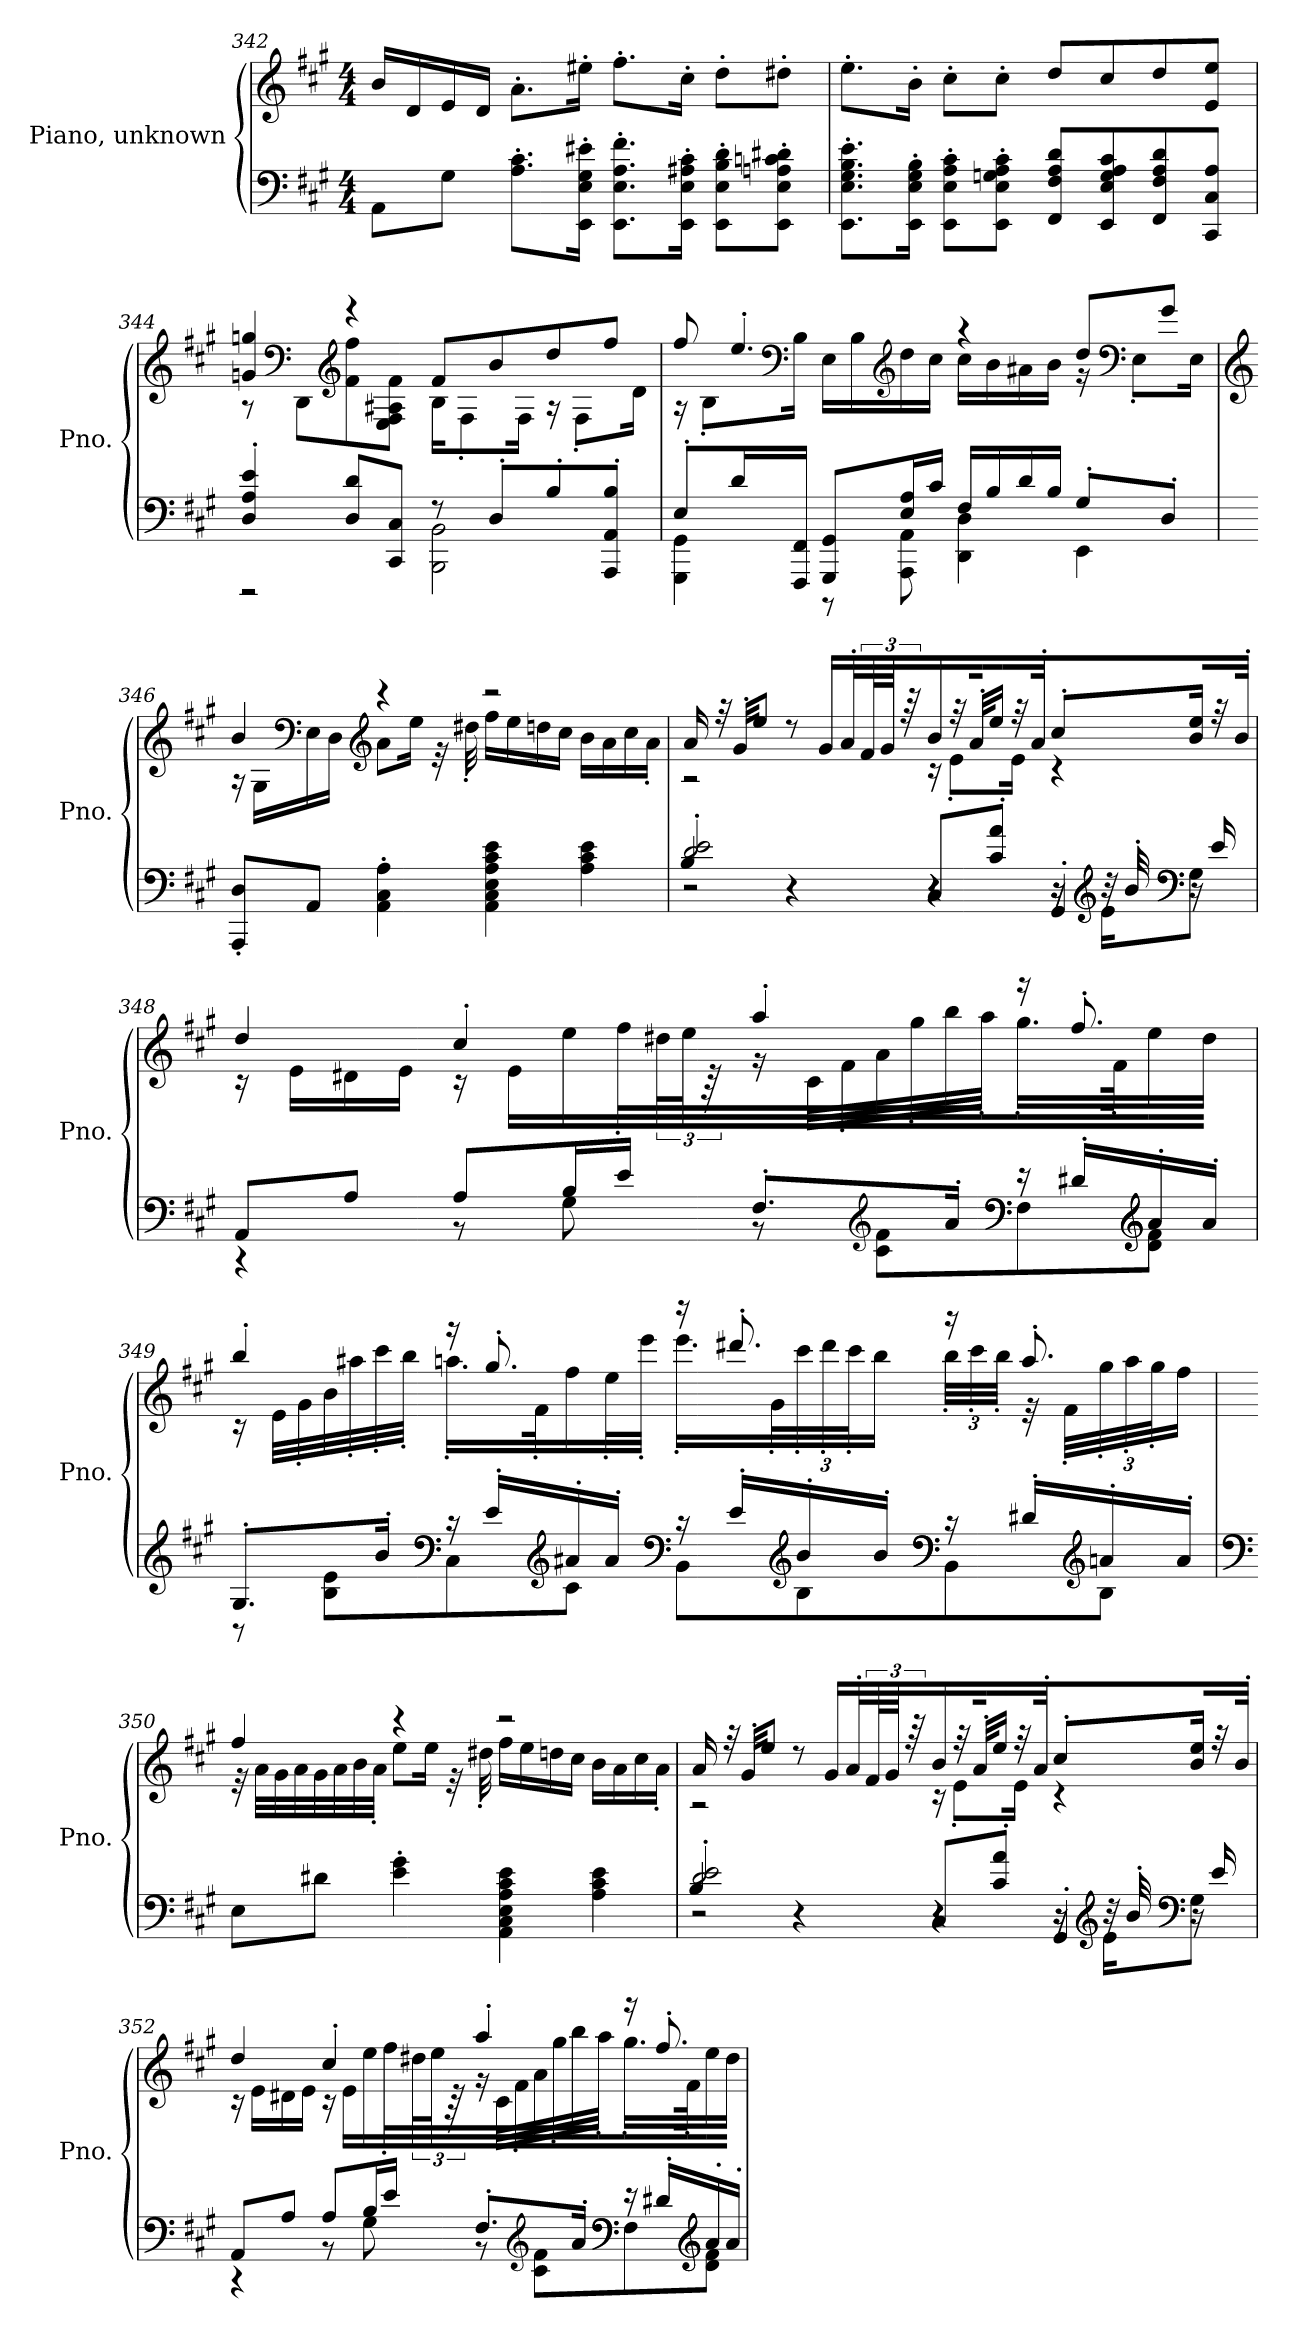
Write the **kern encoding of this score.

**kern	**kern
*part1	*part1
*staff2	*staff1
*I"Piano, unknown	*
*I'Pno.	*
*clefF4	*clefG2
*k[f#c#g#]	*k[f#c#g#]
*M4/4	*M4/4
=342	=342
8AA\L	16b/LL
.	16d/
8G#\J	16e/
.	16d/JJ
8.A\' 8.c#\'L	8.a'\L
16EE\' 16E\' 16G#\' 16e#X\'Jk	16ee#X'\Jk
8.EE\' 8.E\' 8.A\' 8.f#\'L	8.ff#'\L
16EE\' 16E\' 16A#X\' 16c#\'Jk	16cc#'\Jk
8EE\' 8E\' 8B\' 8d\'L	8dd'\L
8EE\' 8E\' 8An\' 8cn\' 8d#X\'J	8dd#X'\J
!!LO:LB:g=z
=343	=343
8.EE\' 8.E\' 8.G#\' 8.B\' 8.e\'L	8.ee'\L
16EE\' 16E\' 16G#\' 16B\'Jk	16b'\Jk
8EE\' 8E\' 8A\' 8c#\'L	8cc#'\L
8EE\' 8E\' 8Gn\' 8A\' 8c#\'J	8cc#'\J
8FF#/ 8F#/ 8A/ 8d/L	8dd/L
8EE/ 8E/ 8G/ 8A/ 8c#/	8cc#/
8FF#/ 8F#/ 8A/ 8d/	8dd/
8CC#/ 8C#/ 8A/J	8e/ 8ee/J
=344	=344
*^	*^
4D/' 4A/' 4e/'	2r	4gn/ 4ggn/	8r
*	*	*clefF4	*
.	.	.	8DD\L
*	*	*clefG2	*
8D/ 8d/L	.	4r	8f#\ 8ff#\
8CC#/ 8C#/J	.	.	8E\ 8F#\ 8A#X\ 8f#\J
8r	2BBB\ 2BB\	8f#/L	16B\KL
.	.	.	8F#'\
8D'/L	.	8b/	.
.	.	.	16F#\Jk
8B'/	.	8dd/	16r
.	.	.	8F#'\L
8AAA/' 8AA/' 8B/'J	.	8ff#/J	.
.	.	.	16d\Jk
!!LO:LB:g=z	!!
=345	=345	=345	=345
8E'/L	4GGG#\ 4GG#\	8ff#/	16r
.	.	.	8B'\L
16d/L	.	4.ee'/	.
*	*	*clefF4	*
16FFF#/ 16FF#/JJ	.	.	16B\Jk
8GGG#/ 8GG#/L	8r	.	16E\LL
.	.	.	16B\
*	*	*clefG2	*
16E/ 16A/L	8AAA\ 8AA\	.	16dd\
16c#/JJ	.	.	16cc#\JJ
16F#/LL	4DD\ 4D\	4r	16cc#\LL
16B/	.	.	16b\
16d/	.	.	16a#X\
16B/JJ	.	.	16b\JJ
8G#'/L	4EE\	8dd/L	16r
*	*	*clefF4	*
.	.	.	8E'\L
8D'/J	.	8g#/J	.
.	.	.	16E\Jk
*v	*v	*	*
!!LO:LB:g=z	!!
=346	=346	=346
*	*clefG2	*
8AAA/' 8D/'L	4b/	16r
.	.	16G#\LL
*	*clefF4	*
8AA/J	.	16E\
.	.	16D\JJ
*	*clefG2	*
4AA\' 4C#\' 4A\'	4r	8a\L
.	.	16ee\Jk
.	.	32r
.	.	32dd#X'\
4AA\ 4C#\ 4E\ 4A\ 4c#\ 4e\	2r	16ff#\LL
.	.	16ee\
.	.	16ddn\
.	.	16cc#\JJ
4A\ 4c#\ 4e\	.	16b\LL
.	.	16a\
.	.	16cc#\
.	.	16a'\JJ
!!LO:LB:g=z	!!
=347	=347	=347
*^	*	*
*	*^	*	*
2d/' 2e/'	2r	4B/	16a/	2r
.	.	.	32r	.
.	.	.	32g#'/KKL	.
.	.	.	8ee/J	.
.	.	4r	8r	.
.	.	.	16g#/LL	.
.	.	.	32a'/L	.
.	.	.	96f#/L	.
.	.	.	96g#/JJJJ	.
.	.	.	96r	.
8C#/L	4r	4r	16b/	16r
.	.	.	32r	8e'\L
.	.	.	32a'/KLL	.
8c#/' 8a/'J	.	.	16ee/JJ	.
.	.	.	32r	16e\Jk
.	.	.	32a'/	.
16r	16r	4GG#'/	8cc#'/L	4r
*clefG2	*	*	*	*
32r	16e\KL	.	.	.
32b'/	.	.	.	.
*clefF4	*	*	*	*
16r	8G#\J	.	16b/ 16ee/Jk	.
16e/	.	.	32r	.
.	.	.	32b'/	.
*	*v	*v	*	*
!!LO:LB:g=z	!!
=348	=348	=348	=348
8AA/L	4r	4dd/	16r
.	.	.	16e\LL
8A/J	.	.	16d#X\
.	.	.	16e\JJ
8A/L	8r	4cc#'/	16r
.	.	.	16e\LL
16B/L	8G#\	.	16ee\
16e/JJ	.	.	32ff#'\L
.	.	.	96dd#X\L
.	.	.	96ee\JJJJ
.	.	.	96r
8.F#'/L	8r	4aa'/	16r
.	.	.	32c#\LLL
.	.	.	32f#'\
*clefG2	*	*	*
.	8c#\ 8f#\L	.	32a\
.	.	.	32gg#'\
16a'/Jk	.	.	32bb'\
.	.	.	32aa'\JJJ
*clefF4	*	*	*
16r	8F#\	16r	16.gg#'\LL
16d#X'/LL	.	8.ff#'/	.
.	.	.	32f#'\K
*clefG2	*	*	*
16a'/	8d#\ 8f#\J	.	16ee\
16a'/JJ	.	.	16dd#\JJ
!!LO:PB:g=z	!!
=349	=349	=349	=349
8.G#'/L	8r	4bb'/	16r
.	.	.	32e\LLL
.	.	.	32g#'\
.	8B\ 8e\L	.	32b\
.	.	.	32aa#X'\
16b'/Jk	.	.	32ccc#'\
.	.	.	32bb'\JJJ
*clefF4	*	*	*
16r	8C#\	16r	16.aan'\LL
16e'/LL	.	8.gg#'/	.
.	.	.	32f#'\K
*clefG2	*	*	*
16a#X'/	8c#\J	.	16ff#\
16a#'/JJ	.	.	32ee'\L
.	.	.	32eee'\JJJ
*clefF4	*	*	*
16r	8BB\L	16r	16.eee'\LL
16e'/LL	.	8.ddd#X'/	.
.	.	.	32g#'\L
*clefG2	*	*	*
*	*	*	*Xbrackettup
16b'/	8B\	.	48ccc#'\
.	.	.	48ddd#'\
.	.	.	48ccc#'\J
16b'/JJ	.	.	16bb\JJ
*clefF4	*	*	*
16r	8BB\	16r	48bb'\LLL
.	.	.	48ccc#'\
.	.	.	48bb'\JJJ
16d#X'/LL	.	8.aa'/	32r
.	.	.	32f#'\LLL
*clefG2	*	*	*
16an'/	8B\J	.	48gg#'\
.	.	.	48aa'\
.	.	.	48gg#'\J
16a'/JJ	.	.	16ff#\JJ
*v	*v	*	*
!!LO:LB:g=z	!!
=350	=350	=350
*clefF4	*	*
8E\L	4ff#/	32r
.	.	32a\LLL
.	.	32g#\
.	.	32a\
8d#X\J	.	32g#\
.	.	32a\
.	.	32b\
.	.	32a'\JJJ
4e\' 4g#\'	4r	8ee\L
.	.	16ee\Jk
.	.	32r
.	.	32dd#X'\
4AA\ 4C#\ 4E\ 4A\ 4c#\ 4e\	2r	16ff#\LL
.	.	16ee\
.	.	16ddn\
.	.	16cc#\JJ
4A\ 4c#\ 4e\	.	16b\LL
.	.	16a\
.	.	16cc#\
.	.	16a'\JJ
!!LO:LB:g=z	!!
=351	=351	=351
*^	*	*
*	*^	*	*
2d/' 2e/'	2r	4B/	16a/	2r
.	.	.	32r	.
.	.	.	32g#'/KKL	.
.	.	.	8ee/J	.
.	.	4r	8r	.
.	.	.	16g#/LL	.
.	.	.	32a'/L	.
*	*	*	*brackettup	*
.	.	.	96f#/L	.
.	.	.	96g#/JJJJ	.
.	.	.	96r	.
8C#/L	4r	4r	16b/	16r
.	.	.	32r	8e'\L
.	.	.	32a'/KLL	.
8c#/' 8a/'J	.	.	16ee/JJ	.
.	.	.	32r	16e\Jk
.	.	.	32a'/	.
16r	16r	4GG#'/	8cc#'/L	4r
*clefG2	*	*	*	*
32r	16e\KL	.	.	.
32b'/	.	.	.	.
*clefF4	*	*	*	*
16r	8G#\J	.	16b/ 16ee/Jk	.
16e/	.	.	32r	.
.	.	.	32b'/	.
*	*v	*v	*	*
!!LO:LB:g=z	!!
=352	=352	=352	=352
8AA/L	4r	4dd/	16r
.	.	.	16e\LL
8A/J	.	.	16d#X\
.	.	.	16e\JJ
8A/L	8r	4cc#'/	16r
.	.	.	16e\LL
16B/L	8G#\	.	16ee\
16e/JJ	.	.	32ff#'\L
.	.	.	96dd#X\L
.	.	.	96ee\JJJJ
.	.	.	96r
8.F#'/L	8r	4aa'/	16r
.	.	.	32c#\LLL
.	.	.	32f#'\
*clefG2	*	*	*
.	8c#\ 8f#\L	.	32a\
.	.	.	32gg#'\
16a'/Jk	.	.	32bb'\
.	.	.	32aa'\JJJ
*clefF4	*	*	*
16r	8F#\	16r	16.gg#'\LL
16d#X'/LL	.	8.ff#'/	.
.	.	.	32f#'\K
*clefG2	*	*	*
16a'/	8d#\ 8f#\J	.	16ee\
16a'/JJ	.	.	16dd#\JJ
*v	*v	*	*
*	*v	*v
=	=
*-	*-
